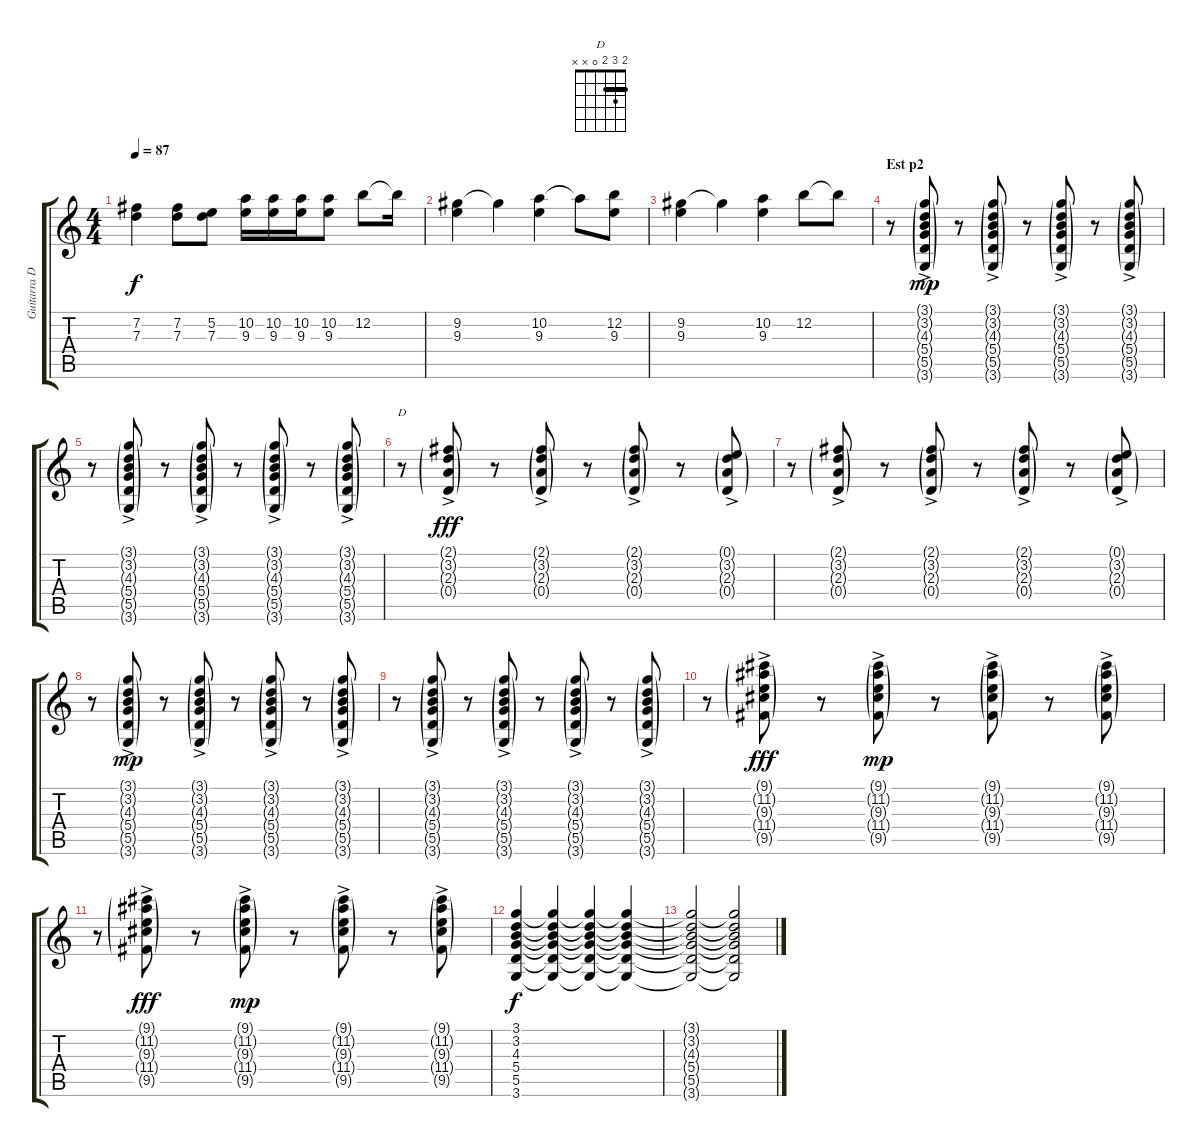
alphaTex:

\track ("Guitarra Distorsión" "Guitarra D") {instrument distortionguitar}
\staff {score tabs}
\tuning (E4 B3 G3 D3 A2 E2) {hide}
\chord ("D" 2 3 2 0 x x) {barre 2}
\ts (4 4)
\tempo 87
\clef g2
\ks c
(7.2 7.3).4{dy f} (7.2 7.3).8 (5.2 7.3).8 (10.2 9.3).16 (10.2 9.3).16 (10.2 9.3).16 (10.2 9.3).8 12.2.8 12.2{t}.16 |
(9.2 9.3).4 9.2{t}.4 (10.2 9.3).4 10.2{t}.8 (12.2 9.3).8 |
(9.2 9.3).4 9.2{t}.4 (10.2 9.3).4 12.2.8 12.2{t}.8 |
\section ("" "Est p2")
r.8 (3.1{g} 3.2{g} 4.3{g} 5.4{g ac} 5.5{g ac} 3.6{g}).8{dy mp volume 8} r.8 (3.1{g} 3.2{g} 4.3{g} 5.4{g ac} 5.5{g ac} 3.6{g}).8 r.8 (3.1{g} 3.2{g} 4.3{g} 5.4{g ac} 5.5{g ac} 3.6{g}).8 r.8 (3.1{g ac} 3.2{g} 4.3{g} 5.4{g ac} 5.5{g ac} 3.6{g}).8 |
r.8 (3.1{g} 3.2{g} 4.3{g} 5.4{g ac} 5.5{g ac} 3.6{g}).8 r.8 (3.1{g} 3.2{g} 4.3{g} 5.4{g ac} 5.5{g ac} 3.6{g}).8 r.8 (3.1{g} 3.2{g} 4.3{g} 5.4{g ac} 5.5{g ac} 3.6{g}).8 r.8 (3.1{g ac} 3.2{g} 4.3{g} 5.4{g ac} 5.5{g ac} 3.6{g}).8 |
r.8{ch "D"} (2.1{g} 3.2{g} 2.3{g ac} 0.4{g ac}).8{dy fff} r.8 (2.1{g} 3.2{g} 2.3{g ac} 0.4{g ac}).8 r.8 (2.1{g} 3.2{g} 2.3{g ac} 0.4{g ac}).8 r.8 (0.1{g} 3.2{g} 2.3{g ac} 0.4{g ac}).8 |
r.8 (2.1{g} 3.2{g} 2.3{g ac} 0.4{g ac}).8 r.8 (2.1{g} 3.2{g} 2.3{g ac} 0.4{g ac}).8 r.8 (2.1{g} 3.2{g} 2.3{g ac} 0.4{g ac}).8 r.8 (0.1{g} 3.2{g} 2.3{g ac} 0.4{g ac}).8 |
r.8 (3.1{g} 3.2{g} 4.3{g} 5.4{g ac} 5.5{g ac} 3.6{g}).8{dy mp} r.8 (3.1{g} 3.2{g} 4.3{g} 5.4{g ac} 5.5{g ac} 3.6{g}).8 r.8 (3.1{g} 3.2{g} 4.3{g} 5.4{g ac} 5.5{g ac} 3.6{g}).8 r.8 (3.1{g ac} 3.2{g} 4.3{g} 5.4{g ac} 5.5{g ac} 3.6{g}).8 |
r.8 (3.1{g} 3.2{g} 4.3{g} 5.4{g ac} 5.5{g ac} 3.6{g}).8 r.8 (3.1{g} 3.2{g} 4.3{g} 5.4{g ac} 5.5{g ac} 3.6{g}).8 r.8 (3.1{g} 3.2{g} 4.3{g} 5.4{g ac} 5.5{g ac} 3.6{g}).8 r.8 (3.1{g ac} 3.2{g} 4.3{g} 5.4{g ac} 5.5{g ac} 3.6{g}).8 |
r.8 (9.1{g} 11.2{g} 9.3{g} 11.4{g ac} 9.5{g ac}).8{dy fff} r.8 (9.1{g} 11.2{g} 9.3{g} 11.4{g ac} 9.5{g ac}).8{dy mp} r.8 (9.1{g} 11.2{g} 9.3{g} 11.4{g ac} 9.5{g ac}).8 r.8 (9.1{g} 11.2{g} 9.3{g} 11.4{g ac} 9.5{g ac}).8 |
r.8 (9.1{g} 11.2{g} 9.3{g} 11.4{g ac} 9.5{g ac}).8{dy fff} r.8 (9.1{g} 11.2{g} 9.3{g} 11.4{g ac} 9.5{g ac}).8{dy mp} r.8 (9.1{g} 11.2{g} 9.3{g} 11.4{g ac} 9.5{g ac}).8 r.8 (9.1{g} 11.2{g} 9.3{g} 11.4{g ac} 9.5{g ac}).8 |
(3.1 3.2 4.3 5.4 5.5 3.6).4{dy f volume 2} (3.1{t} 3.2{t} 4.3{t} 5.4{t} 5.5{t} 3.6{t}).4 (3.1{t} 3.2{t} 4.3{t} 5.4{t} 5.5{t} 3.6{t}).4 (3.1{t} 3.2{t} 4.3{t} 5.4{t} 5.5{t} 3.6{t}).4 |
(3.1{t} 3.2{t} 4.3{t} 5.4{t} 5.5{t} 3.6{t}).2 (3.1{t} 3.2{t} 4.3{t} 5.4{t} 5.5{t} 3.6{t}).2
